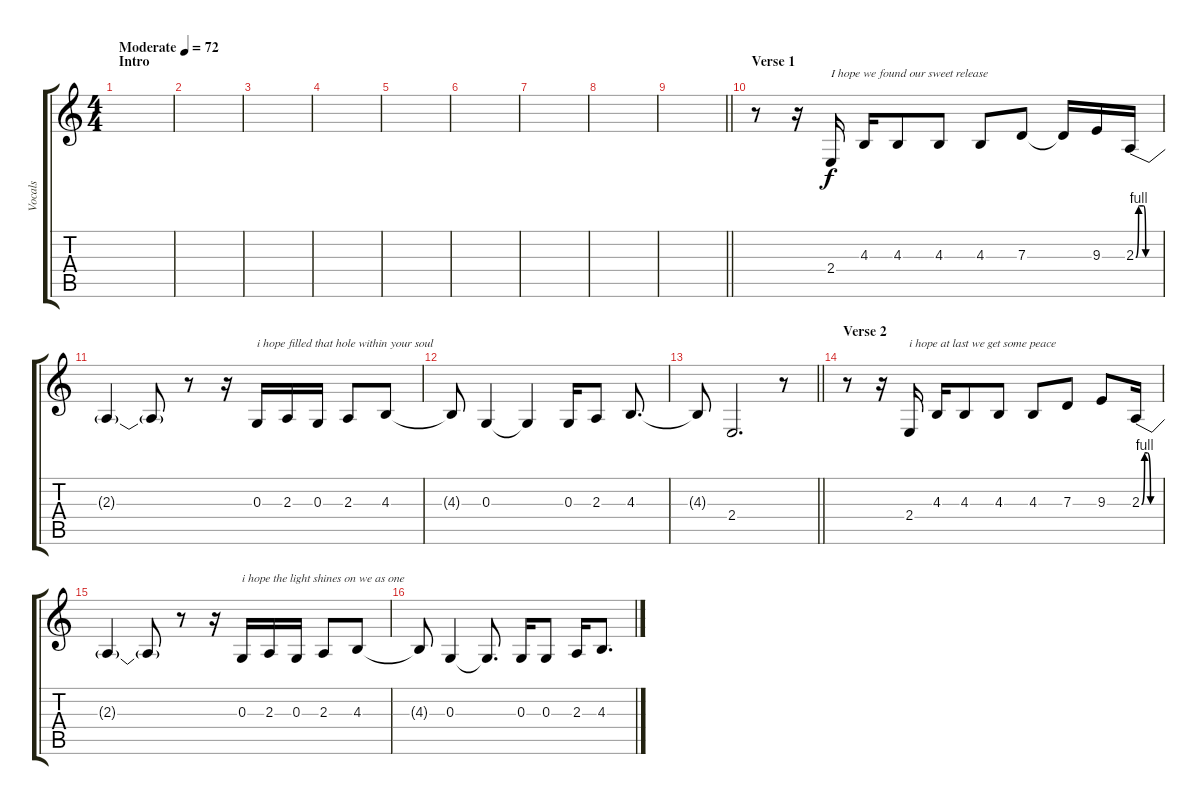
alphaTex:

\track ("Vocals" "Vocals") {instrument clarinet}
\staff {score tabs}
\tuning (E4 B3 G3 D3 A2 E2) {hide}
\ts (4 4)
\section ("" "Intro")
\tempo (72 "Moderate")
\clef g2
\ks c
|
|
|
|
|
|
|
|
\barLineRight lightlight
|
\section ("" "Verse 1")
r.8 r.16 2.4.16{txt "I hope we found our sweet release "} 4.3.16 4.3.8 4.3.8 4.3.8 7.3.8 7.3{t}.16 9.3.16 2.3{be (custom 0 0 7 4 10 4 20 4 25 0 30 0 60 0)}.16 |
2.3{t}.4 2.3{t}.8 r.8 r.16 0.3.16{txt "i hope filled that hole within your soul "} 2.3.16 0.3.16 2.3.8 4.3.8 |
4.3{t}.8 0.3.4 0.3{t}.4 0.3.16 2.3.8 4.3.8{d} |
\barLineRight lightlight
4.3{t}.8 2.4.2{d} r.8 |
\section ("" "Verse 2")
r.8 r.16 2.4.16{txt "i hope at last we get some peace "} 4.3.16 4.3.8 4.3.8 4.3.8 7.3.8 9.3.8 2.3{be (custom 0 0 10 4 20 4 30 0 60 0)}.16 |
2.3{t}.4 2.3{t}.8 r.8 r.16 0.3.16{txt "i hope the light shines on we as one "} 2.3.16 0.3.16 2.3.8 4.3.8 |
4.3{t}.8 0.3.4 0.3{t}.8{d} 0.3.16 0.3.8 2.3.16 4.3.8{d}
